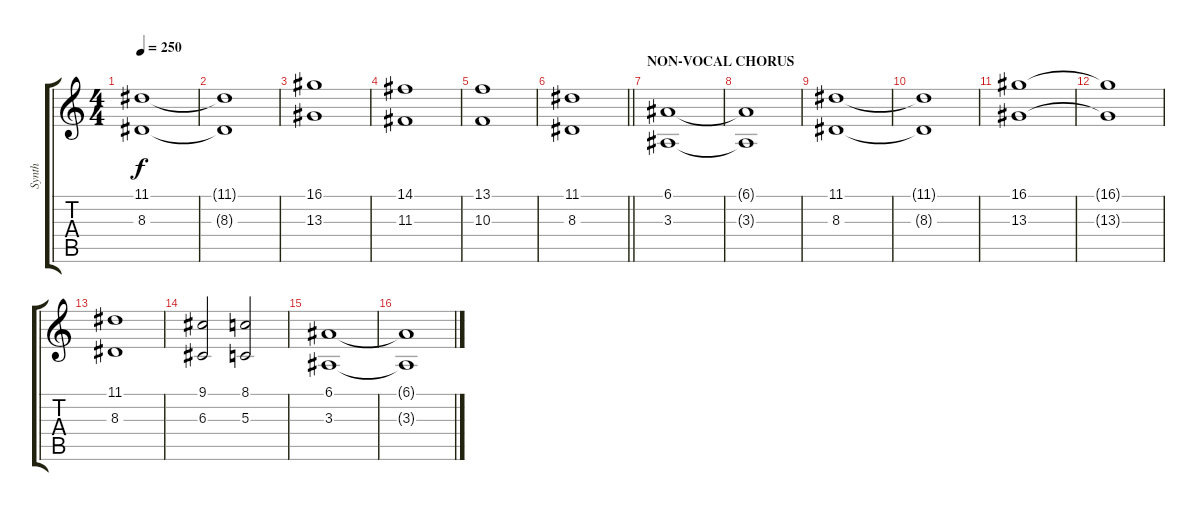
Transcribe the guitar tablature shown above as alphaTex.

\track ("Synth " "Synth ") {instrument pad2warm}
\staff {score tabs}
\tuning (E4 B3 G3 D3 A2 E2) {hide}
\ts (4 4)
\tempo 250
\clef g2
\ks c
(11.1 8.3).1{dy f} |
(11.1{t} 8.3{t}).1 |
(16.1 13.3).1 |
(14.1 11.3).1 |
(13.1 10.3).1 |
\barLineRight lightlight
(11.1 8.3).1 |
\section ("" "NON-VOCAL CHORUS")
(6.1 3.3).1 |
(6.1{t} 3.3{t}).1 |
(11.1 8.3).1 |
(11.1{t} 8.3{t}).1 |
(16.1 13.3).1 |
(16.1{t} 13.3{t}).1 |
(11.1 8.3).1 |
(9.1 6.3).2 (8.1 5.3).2 |
(6.1 3.3).1 |
(6.1{t} 3.3{t}).1
